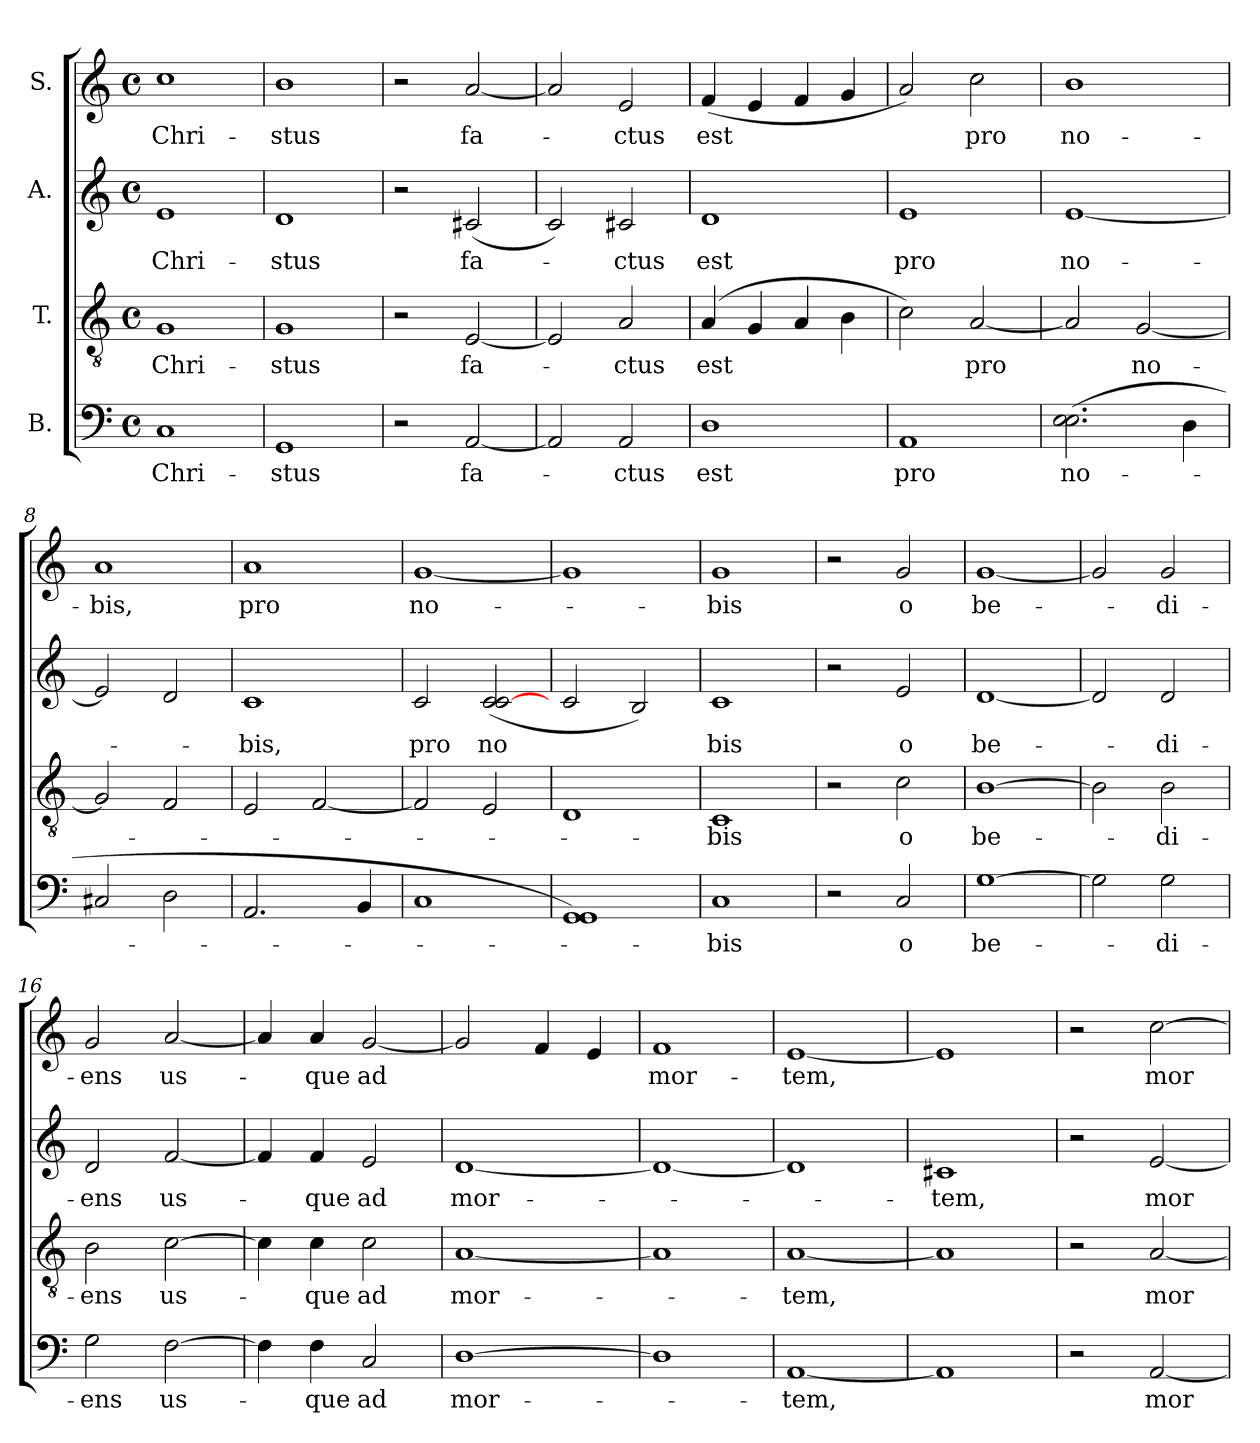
**kern	**text	**kern	**text	**kern	**text	**kern	**text
*part4	*part4	*part3	*part3	*part2	*part2	*part1	*part1
*staff4	*staff4	*staff3	*staff3	*staff2	*staff2	*staff1	*staff1
*I"B.	*	*I"T.	*	*I"A.	*	*I"S.	*
!!LO:PB:g=z
*clefF4	*	*clefGv2	*	*clefG2	*	*clefG2	*
*k[]	*	*k[]	*	*k[]	*	*k[]	*
*C:	*	*C:	*	*C:	*	*C:	*
*M4/4	*	*M4/4	*	*M4/4	*	*M4/4	*
*met(c)	*	*met(c)	*	*met(c)	*	*met(c)	*
=1	=1	=1	=1	=1	=1	=1	=1
!	!LO:LY:b	!	!LO:LY:b	!	!LO:LY:b	!	!LO:LY:b
1C	Chri-	1G	Chri-	1e	Chri-	1cc	Chri-
=2	=2	=2	=2	=2	=2	=2	=2
!	!LO:LY:b	!	!LO:LY:b	!	!LO:LY:b	!	!LO:LY:b
1GG	-stus	1G	-stus	1d	-stus	1b	-stus
=3	=3	=3	=3	=3	=3	=3	=3
2r	.	2r	.	2r	.	2r	.
!	!LO:LY:b	!	!LO:LY:b	!	!LO:LY:b	!	!LO:LY:b
[>2AA/	fa-	[>2E/	fa-	(>2c#X/	fa-	[>2a/	fa-
=4	=4	=4	=4	=4	=4	=4	=4
2AA/]	.	2E/]	.	2c/)	.	2a/]	.
!	!LO:LY:b	!	!LO:LY:b	!	!LO:LY:b	!	!LO:LY:b
2AA/	-ctus	2A/	-ctus	2c#X/	-ctus	2e/	-ctus
=5	=5	=5	=5	=5	=5	=5	=5
!	!LO:LY:b	!	!LO:LY:b	!	!LO:LY:b	!	!LO:LY:b
1D	est	(>4A/	est	1d	est	(>4f/	est
.	.	4G/	.	.	.	4e/	.
.	.	4A/	.	.	.	4f/	.
.	.	4B\	.	.	.	4g/	.
=6	=6	=6	=6	=6	=6	=6	=6
!	!LO:LY:b	!	!	!	!LO:LY:b	!	!
1AA	pro	2c\)	.	1e	pro	2a/)	.
!	!	!	!LO:LY:b	!	!	!	!LO:LY:b
.	.	[>2A/	pro	.	.	2cc\	pro
=7	=7	=7	=7	=7	=7	=7	=7
!	!LO:LY:b	!	!	!	!LO:LY:b	!	!LO:LY:b
(>2.E\ 2.E\	no-	2A/]	.	[>1e	no-	1b	no-
!	!	!	!LO:LY:b	!	!	!	!
.	.	[>2G/	no-	.	.	.	.
4D\	.	.	.	.	.	.	.
=8	=8	=8	=8	=8	=8	=8	=8
!	!	!	!	!	!	!	!LO:LY:b
2C#X/	.	2G/]	.	2e/]	.	1a	-bis,
2D\	.	2F/	.	2d/	.	.	.
!!LO:LB:g=z
=9	=9	=9	=9	=9	=9	=9	=9
!	!	!	!	!	!LO:LY:b	!	!LO:LY:b
2.AA/	.	2E/	.	1c	-bis,	1a	pro
.	.	[>2F/	.	.	.	.	.
4BB/	.	.	.	.	.	.	.
=10	=10	=10	=10	=10	=10	=10	=10
!	!	!	!	!	!LO:LY:b	!	!LO:LY:b
1C	.	2F/]	.	2c/	pro	[>1g	no-
!	!	!	!	!	!LO:LY:b	!	!
.	.	2E/	.	(>2c/ [>2c/	no	.	.
=11	=11	=11	=11	=11	=11	=11	=11
1GG 1GG)	.	1D	.	2c/	.	1g]	.
.	.	.	.	2B/)	.	.	.
=12	=12	=12	=12	=12	=12	=12	=12
!	!LO:LY:b	!	!LO:LY:b	!	!LO:LY:b	!	!LO:LY:b
1C	-bis	1C	-bis	1c	bis	1g	-bis
=13	=13	=13	=13	=13	=13	=13	=13
2r	.	2r	.	2r	.	2r	.
!	!LO:LY:b	!	!LO:LY:b	!	!LO:LY:b	!	!LO:LY:b
2C/	o	2c\	o	2e/	o	2g/	o
=14	=14	=14	=14	=14	=14	=14	=14
!	!LO:LY:b	!	!LO:LY:b	!	!LO:LY:b	!	!LO:LY:b
[>1G	be-	[>1B	be-	[>1d	be-	[>1g	be-
=15	=15	=15	=15	=15	=15	=15	=15
2G\]	.	2B\]	.	2d/]	.	2g/]	.
!	!LO:LY:b	!	!LO:LY:b	!	!LO:LY:b	!	!LO:LY:b
2G\	-di-	2B\	-di-	2d/	-di-	2g/	-di-
=16	=16	=16	=16	=16	=16	=16	=16
!	!LO:LY:b	!	!LO:LY:b	!	!LO:LY:b	!	!LO:LY:b
2G\	-ens	2B\	-ens	2d/	-ens	2g/	-ens
!	!LO:LY:b	!	!LO:LY:b	!	!LO:LY:b	!	!LO:LY:b
[>2F\	us-	[>2c\	us-	[>2f/	us-	[>2a/	us-
=17	=17	=17	=17	=17	=17	=17	=17
4F\]	.	4c\]	.	4f/]	.	4a/]	.
!	!LO:LY:b	!	!LO:LY:b	!	!LO:LY:b	!	!LO:LY:b
4F\	-que	4c\	-que	4f/	-que	4a/	-que
!	!LO:LY:b	!	!LO:LY:b	!	!LO:LY:b	!	!LO:LY:b
2C/	ad	2c\	ad	2e/	ad	[<2g/	ad
!!LO:PB:g=z
=18	=18	=18	=18	=18	=18	=18	=18
!	!LO:LY:b	!	!LO:LY:b	!	!LO:LY:b	!	!
[>1D	mor-	[>1A	mor-	[>1d	mor-	2g/]	.
.	.	.	.	.	.	4f/	.
.	.	.	.	.	.	4e/	.
=19	=19	=19	=19	=19	=19	=19	=19
!	!	!	!	!	!	!	!LO:LY:b
1D]	.	1A]	.	1d_	.	1f	mor-
=20	=20	=20	=20	=20	=20	=20	=20
!	!LO:LY:b	!	!LO:LY:b	!	!	!	!LO:LY:b
[>1AA	-tem,	[>1A	-tem,	1d]	.	[>1e	-tem,
=21	=21	=21	=21	=21	=21	=21	=21
!	!	!	!	!	!LO:LY:b	!	!
1AA]	.	1A]	.	1c#X	-tem,	1e]	.
=22	=22	=22	=22	=22	=22	=22	=22
2r	.	2r	.	2r	.	2r	.
!	!LO:LY:b	!	!LO:LY:b	!	!LO:LY:b	!	!LO:LY:b
[>2AA/	mor-	[>2A/	mor-	[>2e/	mor-	[>2cc\	mor-
=	=	=	=	=	=	=	=
*-	*-	*-	*-	*-	*-	*-	*-
